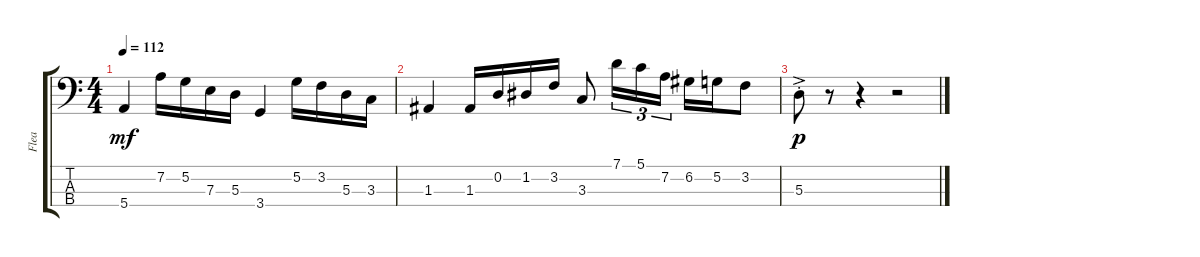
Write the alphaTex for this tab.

\track ("Flea" "Flea") {instrument electricbassfinger}
\staff {score tabs}
\tuning (G2 D2 A1 E1) {hide}
\ts (4 4)
\tempo 112
\clef f4
\ks c
5.4.4{dy mf} 7.2.16 5.2.16 7.3.16 5.3.16 3.4.4 5.2.16 3.2.16 5.3.16 3.3.16 |
1.3.4 1.3.16 0.2.16 1.2.16 3.2.16 3.3.8 7.1.16{tu (3 2)} 5.1.16{tu (3 2)} 7.2.16{tu (3 2)} 6.2.16 5.2.16 3.2.8 |
5.3{ac st}.8{dy p} r.8 r.4 r.2
